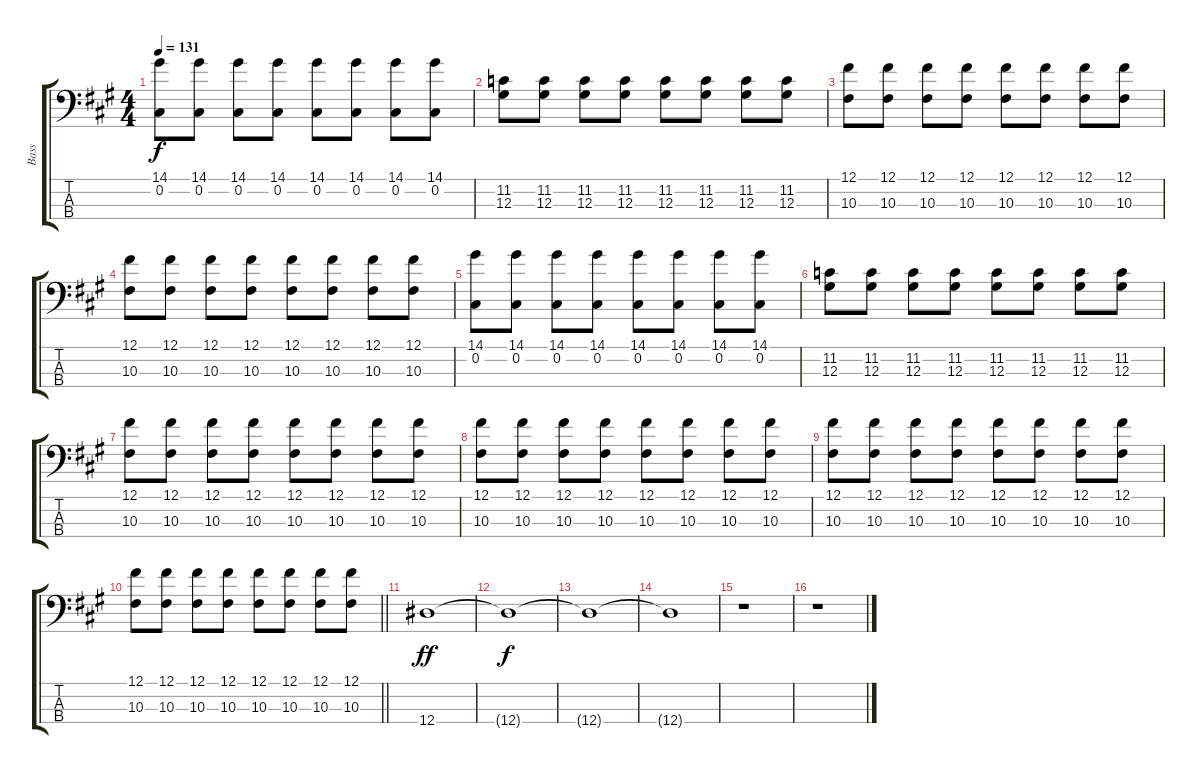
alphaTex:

\track ("Bass" "Bass") {instrument electricbassfinger}
\staff {score tabs}
\tuning (Gb2 Db2 Ab1 Eb1) {hide}
\ts (4 4)
\tempo 131
\clef f4
\ks a
(14.1 0.2).8{dy f} (14.1 0.2).8 (14.1 0.2).8 (14.1 0.2).8 (14.1 0.2).8 (14.1 0.2).8 (14.1 0.2).8 (14.1 0.2).8 |
(11.2 12.3).8 (11.2 12.3).8 (11.2 12.3).8 (11.2 12.3).8 (11.2 12.3).8 (11.2 12.3).8 (11.2 12.3).8 (11.2 12.3).8 |
(12.1 10.3).8 (12.1 10.3).8 (12.1 10.3).8 (12.1 10.3).8 (12.1 10.3).8 (12.1 10.3).8 (12.1 10.3).8 (12.1 10.3).8 |
(12.1 10.3).8 (12.1 10.3).8 (12.1 10.3).8 (12.1 10.3).8 (12.1 10.3).8 (12.1 10.3).8 (12.1 10.3).8 (12.1 10.3).8 |
(14.1 0.2).8 (14.1 0.2).8 (14.1 0.2).8 (14.1 0.2).8 (14.1 0.2).8 (14.1 0.2).8 (14.1 0.2).8 (14.1 0.2).8 |
(11.2 12.3).8 (11.2 12.3).8 (11.2 12.3).8 (11.2 12.3).8 (11.2 12.3).8 (11.2 12.3).8 (11.2 12.3).8 (11.2 12.3).8 |
(12.1 10.3).8 (12.1 10.3).8 (12.1 10.3).8 (12.1 10.3).8 (12.1 10.3).8 (12.1 10.3).8 (12.1 10.3).8 (12.1 10.3).8 |
(12.1 10.3).8 (12.1 10.3).8 (12.1 10.3).8 (12.1 10.3).8 (12.1 10.3).8 (12.1 10.3).8 (12.1 10.3).8 (12.1 10.3).8 |
(12.1 10.3).8 (12.1 10.3).8 (12.1 10.3).8 (12.1 10.3).8 (12.1 10.3).8 (12.1 10.3).8 (12.1 10.3).8 (12.1 10.3).8 |
\barLineRight lightlight
(12.1 10.3).8 (12.1 10.3).8 (12.1 10.3).8 (12.1 10.3).8 (12.1 10.3).8 (12.1 10.3).8 (12.1 10.3).8 (12.1 10.3).8 |
12.4.1{dy ff} |
12.4{t}.1{dy f} |
12.4{t}.1 |
12.4{t}.1 |
r.1 |
r.1
